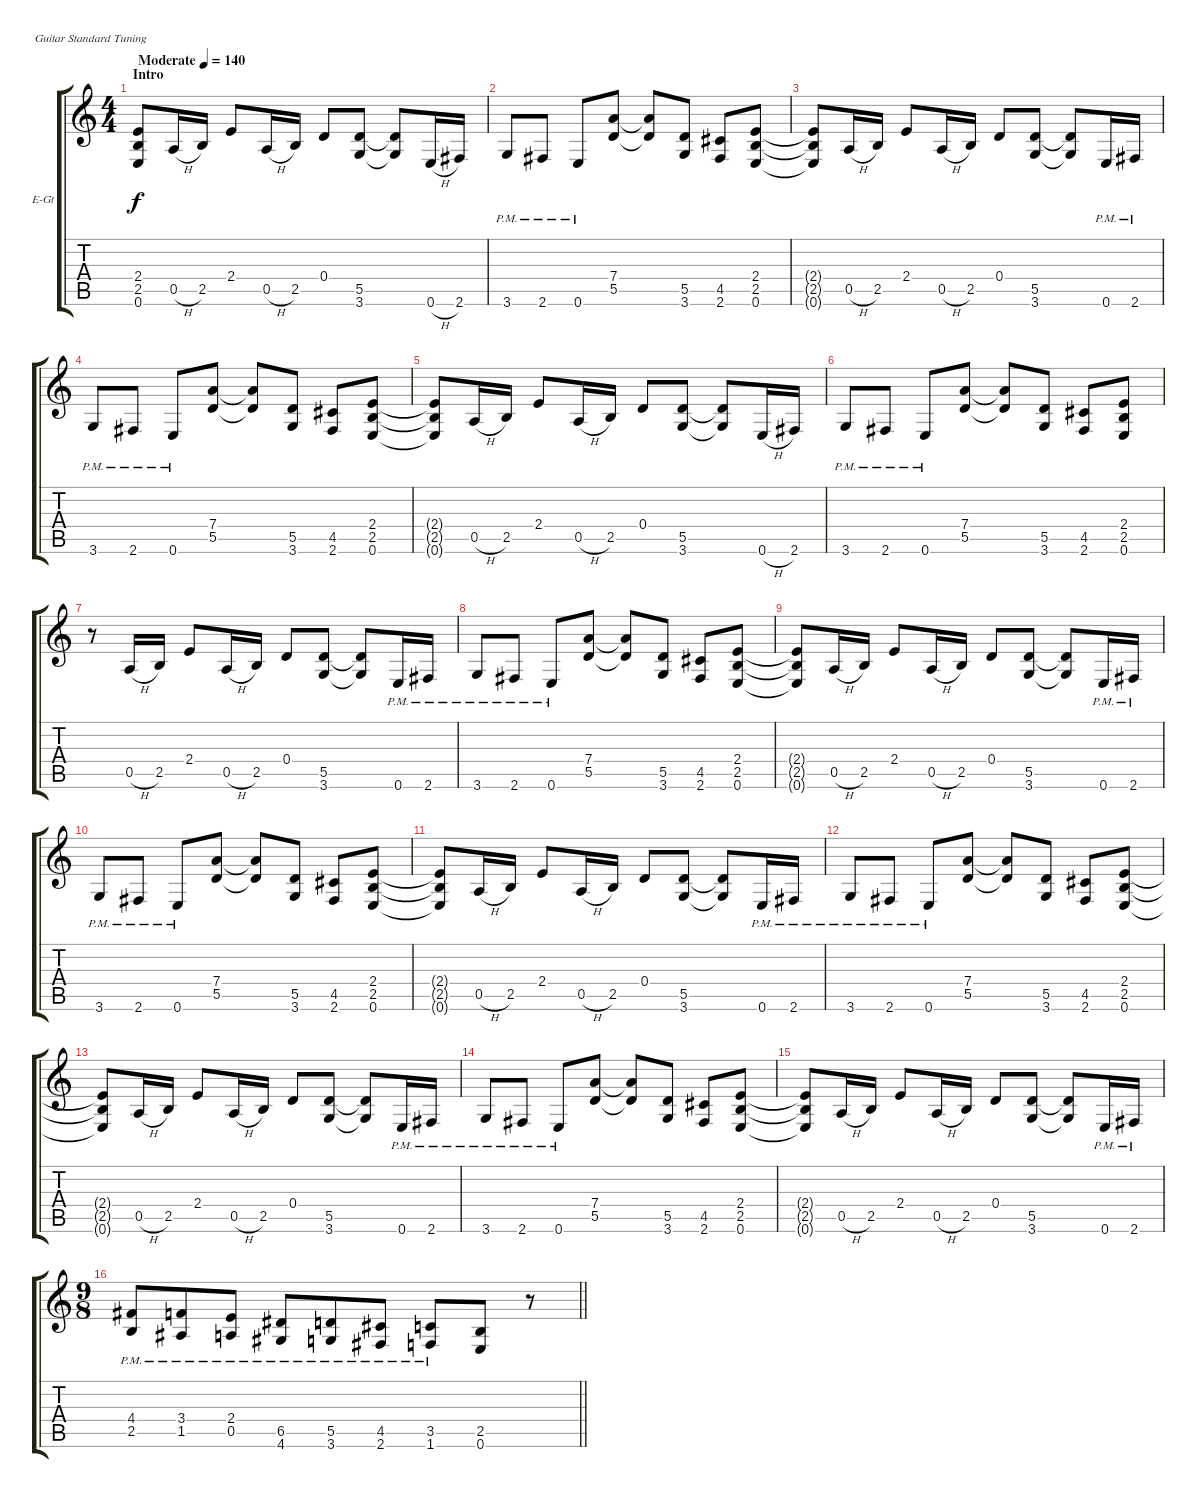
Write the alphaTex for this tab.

\bracketExtendMode groupsimilarinstruments
\firstSystemTrackNameOrientation horizontal
\otherSystemsTrackNameOrientation horizontal
\track ("Mustaine" "E-Gt") {instrument distortionguitar}
\staff {score tabs}
\tuning (E4 B3 G3 D3 A2 E2)
\ts (4 4)
\beaming (8 2 2 2 2)
\section ("" "Intro ")
\tempo (140 "Moderate")
\clef g2
\ks c
(2.4 2.5 0.6).8{dy f instrument distortionguitar} 0.5{h}.16 2.5.16 2.4.8 0.5{h}.16 2.5.16 0.4.8 (5.5 3.6).8 (5.5{t} 3.6{t}).8 0.6{h}.16 2.6.16 |
3.6{pm}.8 2.6{pm}.8 0.6{pm}.8 (7.4 5.5).8 (7.4{t} 5.5{t}).8 (5.5 3.6).8 (4.5 2.6).8 (2.4 2.5 0.6).8 |
(2.4{t} 2.5{t} 0.6{t}).8 0.5{h}.16 2.5.16 2.4.8 0.5{h}.16 2.5.16 0.4.8 (5.5 3.6).8 (5.5{t} 3.6{t}).8 0.6{pm}.16 2.6{pm}.16 |
3.6{pm}.8 2.6{pm}.8 0.6{pm}.8 (7.4 5.5).8 (7.4{t} 5.5{t}).8 (5.5 3.6).8 (4.5 2.6).8 (2.4 2.5 0.6).8 |
(2.4{t} 2.5{t} 0.6{t}).8 0.5{h}.16 2.5.16 2.4.8 0.5{h}.16 2.5.16 0.4.8 (5.5 3.6).8 (5.5{t} 3.6{t}).8 0.6{h}.16 2.6.16 |
3.6{pm}.8 2.6{pm}.8 0.6{pm}.8 (7.4 5.5).8 (7.4{t} 5.5{t}).8 (5.5 3.6).8 (4.5 2.6).8 (2.4 2.5 0.6).8 |
r.8 0.5{h}.16 2.5.16 2.4.8 0.5{h}.16 2.5.16 0.4.8 (5.5 3.6).8 (5.5{t} 3.6{t}).8 0.6{pm}.16 2.6{pm}.16 |
3.6{pm}.8 2.6{pm}.8 0.6{pm}.8 (7.4 5.5).8 (7.4{t} 5.5{t}).8 (5.5 3.6).8 (4.5 2.6).8 (2.4 2.5 0.6).8 |
(2.4{t} 2.5{t} 0.6{t}).8 0.5{h}.16 2.5.16 2.4.8 0.5{h}.16 2.5.16 0.4.8 (5.5 3.6).8 (5.5{t} 3.6{t}).8 0.6{pm}.16 2.6{pm}.16 |
3.6{pm}.8 2.6{pm}.8 0.6{pm}.8 (7.4 5.5).8 (7.4{t} 5.5{t}).8 (5.5 3.6).8 (4.5 2.6).8 (2.4 2.5 0.6).8 |
(2.4{t} 2.5{t} 0.6{t}).8 0.5{h}.16 2.5.16 2.4.8 0.5{h}.16 2.5.16 0.4.8 (5.5 3.6).8 (5.5{t} 3.6{t}).8 0.6{pm}.16 2.6{pm}.16 |
3.6{pm}.8 2.6{pm}.8 0.6{pm}.8 (7.4 5.5).8 (7.4{t} 5.5{t}).8 (5.5 3.6).8 (4.5 2.6).8 (2.4 2.5 0.6).8 |
(2.4{t} 2.5{t} 0.6{t}).8 0.5{h}.16 2.5.16 2.4.8 0.5{h}.16 2.5.16 0.4.8 (5.5 3.6).8 (5.5{t} 3.6{t}).8 0.6{pm}.16 2.6{pm}.16 |
3.6{pm}.8 2.6{pm}.8 0.6{pm}.8 (7.4 5.5).8 (7.4{t} 5.5{t}).8 (5.5 3.6).8 (4.5 2.6).8 (2.4 2.5 0.6).8 |
(2.4{t} 2.5{t} 0.6{t}).8 0.5{h}.16 2.5.16 2.4.8 0.5{h}.16 2.5.16 0.4.8 (5.5 3.6).8 (5.5{t} 3.6{t}).8 0.6{pm}.16 2.6{pm}.16 |
\ts (9 8)
\beaming (8 3 3 3)
\barLineRight lightlight
(4.4{pm} 2.5{pm}).8 (3.4{pm} 1.5{pm}).8 (2.4{pm} 0.5{pm}).8 (6.5{pm} 4.6{pm}).8 (5.5{pm} 3.6{pm}).8 (4.5{pm} 2.6{pm}).8 (3.5{pm} 1.6{pm}).8 (2.5 0.6).8 r.8
